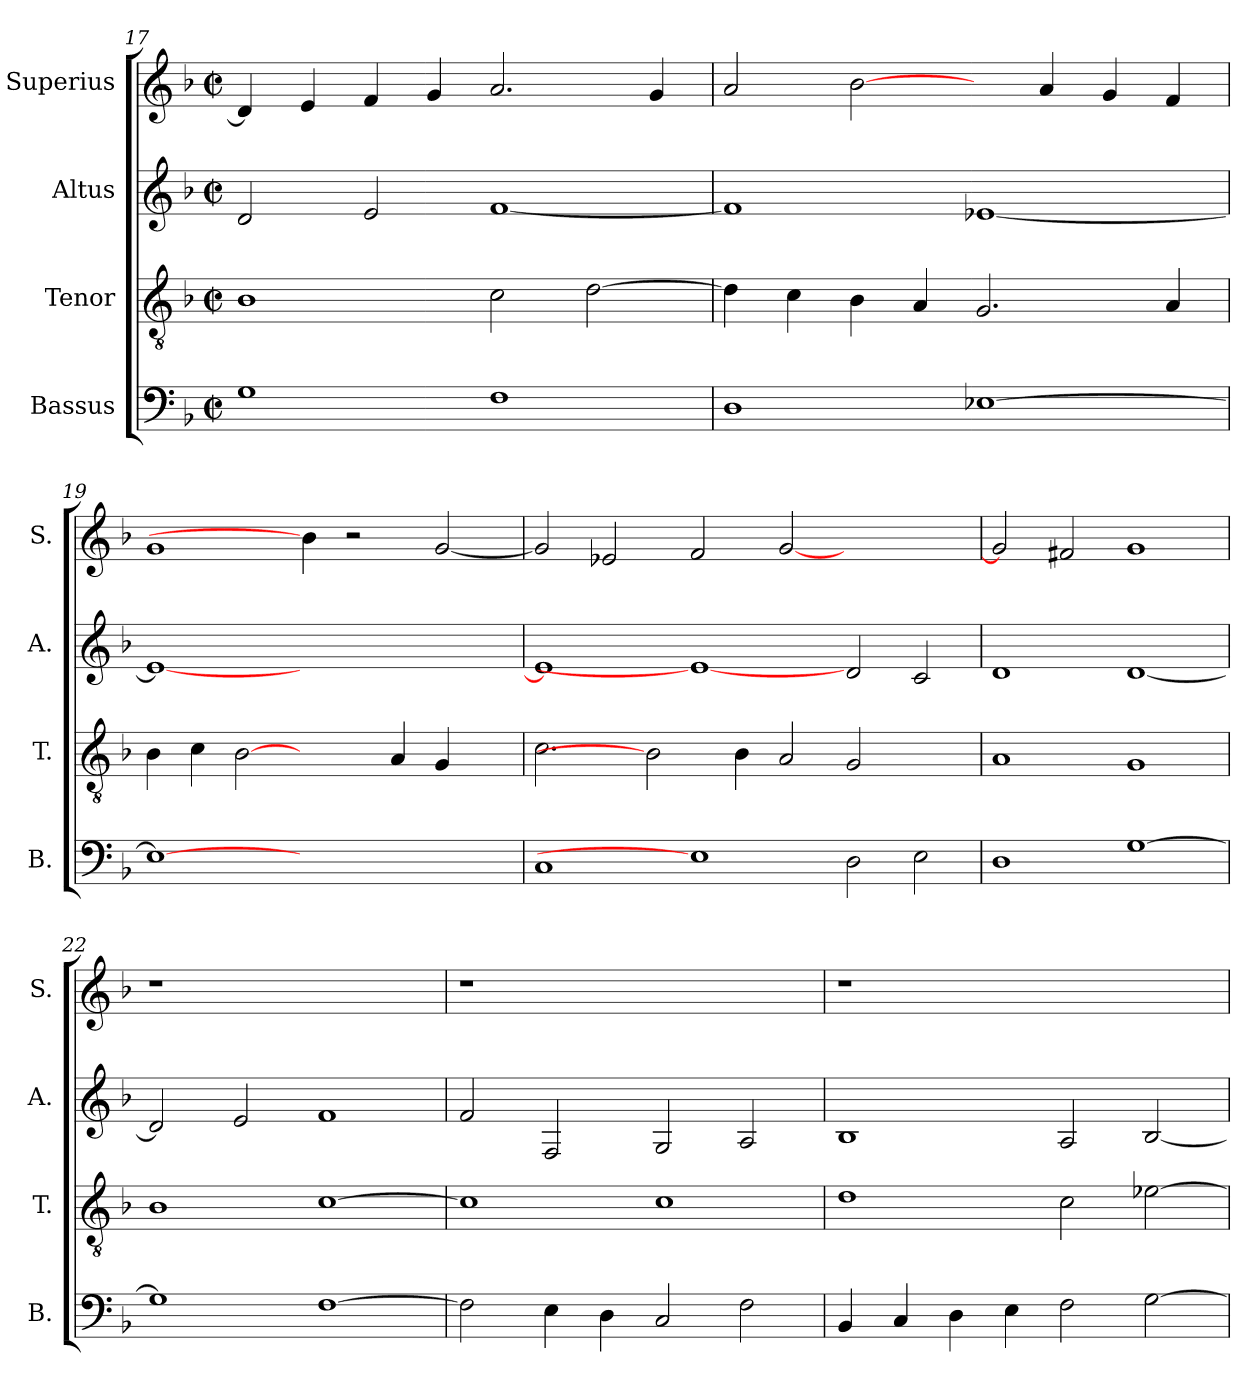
**kern	**kern	**kern	**kern
*part4	*part3	*part2	*part1
*staff4	*staff3	*staff2	*staff1
*I"Bassus	*I"Tenor	*I"Altus	*I"Superius
*I'B.	*I'T.	*I'A.	*I'S.
*clefF4	*clefGv2	*clefG2	*clefG2
*	*ITrd7c12	*	*
*k[b-]	*k[b-]	*k[b-]	*k[b-]
*F:	*F:	*F:	*F:
*M2/2	*M2/2	*M2/2	*M2/2
*met(c|)	*met(c|)	*met(c|)	*met(c|)
=17	=17	=17	=17
1Gi	1BB-i	2di/	4di/]
.	.	.	4ei/
.	.	2ei/	4fi/
.	.	.	4gi/
1Fi	2Ci\	[<1fi	2.ai/
.	[>2Di\	.	.
.	.	.	4gi/
=18	=18	=18	=18
1Di	4Di\]	1fi]	2ai/
.	4Ci\	.	.
.	4BB-i\	.	[2b-i\
.	4AAi/	.	.
[>1E-Xi	2.GGi/	[<1e-Xi	4ryy
.	.	.	4ai/
.	.	.	4gi/
.	4AAi/	.	4fi/
=19	=19	=19	=19
1E-i_>	4BB-i\	1e-i_<	1gi
.	4Ci\	.	.
.	[2BB-i	.	.
1ryy	2ryy	1ryy	4b-i\]
.	.	.	2r
.	4AAi/	.	.
.	4GGi/	.	[<2gi/
4ryy	4ryy	4ryy	.
=20	=20	=20	=20
1Ci	2.Ci\	1e-i]	2gi/]
.	.	.	2e-Xi/
.	2BB-i]	.	.
1E-i]	.	1e-i_	2fi/
.	4BB-i\	.	.
.	2AAi/	.	[<2gi/
2Di\	2GGi/	2di/	1ryy
2Ei\	2ryy	2ci/	.
!!LO:PB:g=z
=21	=21	=21	=21
1Di	1AAi	1di	2gi/]
.	.	.	2f#Xi/
[>1Gi	1GGi	[<1di	1gi
=22	=22	=22	=22
!	!	!	!LO:N:vis=1
1Gi]	1BB-i	2di/]	1r
.	.	2ei/	.
[>1Fi	[>1Ci	1fi	1ryy
=23	=23	=23	=23
!	!	!	!LO:N:vis=1
2Fi\]	1Ci]	2fi/	1r
4Ei\	.	2Fi/	.
4Di\	.	.	.
2Ci/	1Ci	2Gi/	1ryy
2Fi\	.	2Ai/	.
=24	=24	=24	=24
!	!	!	!LO:N:vis=1
4BB-i/	1Di	1B-i	1r
4Ci/	.	.	.
4Di\	.	.	.
4Ei\	.	.	.
2Fi\	2Ci\	2Ai/	1ryy
[>2Gi\	[>2E-Xi\	[<2B-i/	.
=	=	=	=
*-	*-	*-	*-
